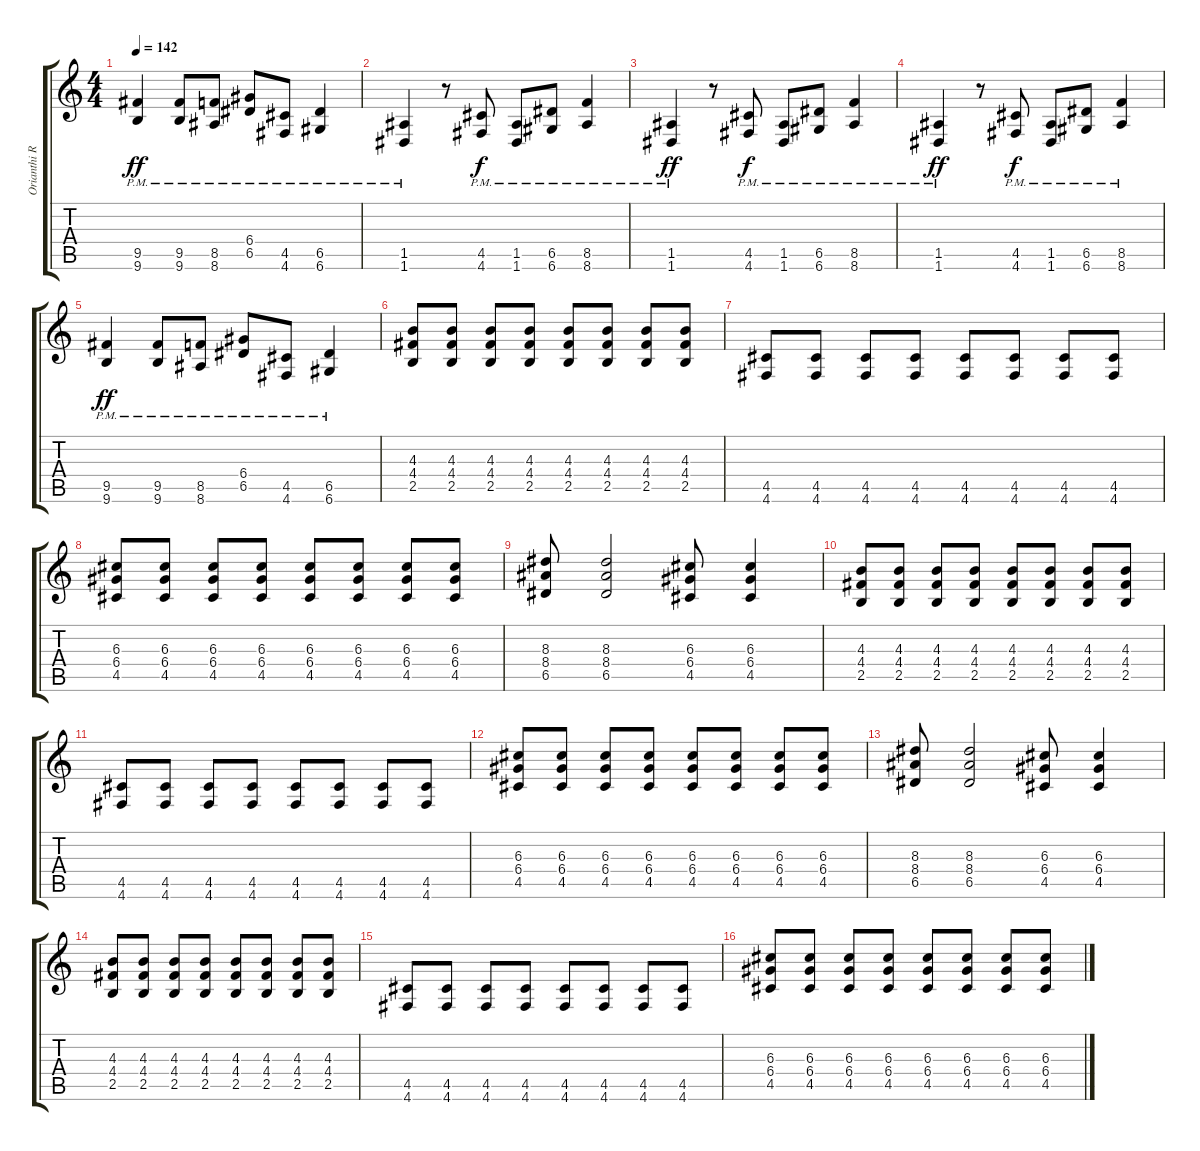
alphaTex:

\track ("Orianthi Rhythm" "Orianthi R") {instrument overdrivenguitar}
\staff {score tabs}
\tuning (E4 B3 G3 D3 A2 D2) {hide}
\ts (4 4)
\tempo 142
\clef g2
\ks c
(9.5{pm} 9.6{pm}).4{dy ff} (9.5{pm} 9.6{pm}).8 (8.5{pm} 8.6{pm}).8 (6.4{pm} 6.5{pm}).8 (4.5{pm} 4.6{pm}).8 (6.5{pm} 6.6{pm}).4 |
(1.5{pm} 1.6{pm}).4 r.8 (4.5{pm} 4.6{pm}).8{dy f} (1.5{pm} 1.6{pm}).8 (6.5{pm} 6.6{pm}).8 (8.5{pm} 8.6{pm}).4 |
(1.5{pm} 1.6{pm}).4{dy ff} r.8 (4.5{pm} 4.6{pm}).8{dy f} (1.5{pm} 1.6{pm}).8 (6.5{pm} 6.6{pm}).8 (8.5{pm} 8.6{pm}).4 |
(1.5{pm} 1.6{pm}).4{dy ff} r.8 (4.5{pm} 4.6{pm}).8{dy f} (1.5{pm} 1.6{pm}).8 (6.5{pm} 6.6{pm}).8 (8.5{pm} 8.6{pm}).4 |
(9.5{pm} 9.6{pm}).4{dy ff} (9.5{pm} 9.6{pm}).8 (8.5{pm} 8.6{pm}).8 (6.4{pm} 6.5{pm}).8 (4.5{pm} 4.6{pm}).8 (6.5{pm} 6.6{pm}).4 |
(4.3 4.4 2.5).8 (4.3 4.4 2.5).8 (4.3 4.4 2.5).8 (4.3 4.4 2.5).8 (4.3 4.4 2.5).8 (4.3 4.4 2.5).8 (4.3 4.4 2.5).8 (4.3 4.4 2.5).8 |
(4.5 4.6).8 (4.5 4.6).8 (4.5 4.6).8 (4.5 4.6).8 (4.5 4.6).8 (4.5 4.6).8 (4.5 4.6).8 (4.5 4.6).8 |
(6.3 6.4 4.5).8 (6.3 6.4 4.5).8 (6.3 6.4 4.5).8 (6.3 6.4 4.5).8 (6.3 6.4 4.5).8 (6.3 6.4 4.5).8 (6.3 6.4 4.5).8 (6.3 6.4 4.5).8 |
(8.3 8.4 6.5).8 (8.3 8.4 6.5).2 (6.3 6.4 4.5).8 (6.3 6.4 4.5).4 |
(4.3 4.4 2.5).8 (4.3 4.4 2.5).8 (4.3 4.4 2.5).8 (4.3 4.4 2.5).8 (4.3 4.4 2.5).8 (4.3 4.4 2.5).8 (4.3 4.4 2.5).8 (4.3 4.4 2.5).8 |
(4.5 4.6).8 (4.5 4.6).8 (4.5 4.6).8 (4.5 4.6).8 (4.5 4.6).8 (4.5 4.6).8 (4.5 4.6).8 (4.5 4.6).8 |
(6.3 6.4 4.5).8 (6.3 6.4 4.5).8 (6.3 6.4 4.5).8 (6.3 6.4 4.5).8 (6.3 6.4 4.5).8 (6.3 6.4 4.5).8 (6.3 6.4 4.5).8 (6.3 6.4 4.5).8 |
(8.3 8.4 6.5).8 (8.3 8.4 6.5).2 (6.3 6.4 4.5).8 (6.3 6.4 4.5).4 |
(4.3 4.4 2.5).8 (4.3 4.4 2.5).8 (4.3 4.4 2.5).8 (4.3 4.4 2.5).8 (4.3 4.4 2.5).8 (4.3 4.4 2.5).8 (4.3 4.4 2.5).8 (4.3 4.4 2.5).8 |
(4.5 4.6).8 (4.5 4.6).8 (4.5 4.6).8 (4.5 4.6).8 (4.5 4.6).8 (4.5 4.6).8 (4.5 4.6).8 (4.5 4.6).8 |
(6.3 6.4 4.5).8 (6.3 6.4 4.5).8 (6.3 6.4 4.5).8 (6.3 6.4 4.5).8 (6.3 6.4 4.5).8 (6.3 6.4 4.5).8 (6.3 6.4 4.5).8 (6.3 6.4 4.5).8
